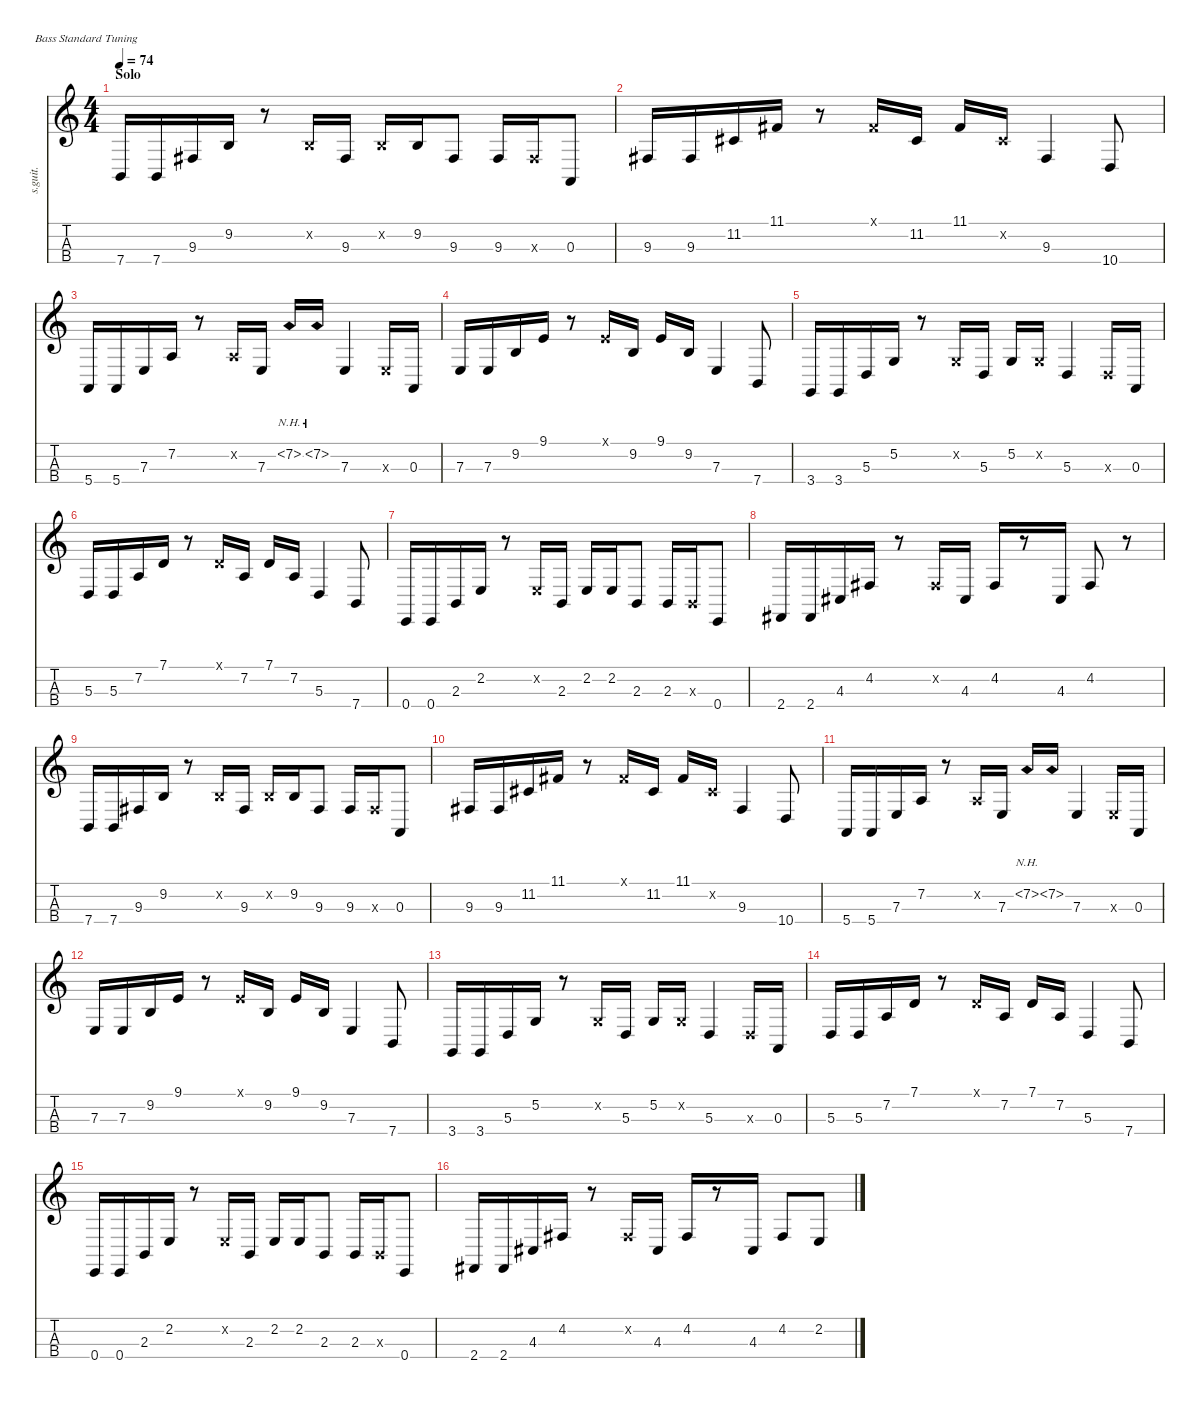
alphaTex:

\defaultSystemsLayout 4
\hideDynamics
\bracketExtendMode nobrackets
\track ("Randy Meisner - Bass" "s.guit.") {instrument electricbassfinger}
\staff {score tabs}
\tuning (G2 D2 A1 E1)
\ts (4 4)
\section ("" "Solo")
\tempo 74
\clef g2
\ks c
7.4.16{lyrics (0 "") lyrics (1 "") lyrics (2 "") lyrics (3 "") lyrics (4 "") dy f} 7.4.16{lyrics (0 "") lyrics (1 "") lyrics (2 "") lyrics (3 "") lyrics (4 "")} 9.3{acc #}.16{lyrics (0 "") lyrics (1 "") lyrics (2 "") lyrics (3 "") lyrics (4 "")} 9.2.16{lyrics (0 "") lyrics (1 "") lyrics (2 "") lyrics (3 "") lyrics (4 "")} r.8 9.2{x}.16{lyrics (0 "") lyrics (1 "") lyrics (2 "") lyrics (3 "") lyrics (4 "")} 9.3{acc #}.16{lyrics (0 "") lyrics (1 "") lyrics (2 "") lyrics (3 "") lyrics (4 "")} 9.2{x}.16{lyrics (0 "") lyrics (1 "") lyrics (2 "") lyrics (3 "") lyrics (4 "")} 9.2.16{lyrics (0 "") lyrics (1 "") lyrics (2 "") lyrics (3 "") lyrics (4 "")} 9.3{acc #}.8{lyrics (0 "") lyrics (1 "") lyrics (2 "") lyrics (3 "") lyrics (4 "")} 9.3{acc #}.16{lyrics (0 "") lyrics (1 "") lyrics (2 "") lyrics (3 "") lyrics (4 "")} 9.3{x acc #}.16{lyrics (0 "") lyrics (1 "") lyrics (2 "") lyrics (3 "") lyrics (4 "")} 0.3.8{lyrics (0 "") lyrics (1 "") lyrics (2 "") lyrics (3 "") lyrics (4 "")} |
9.3{acc #}.16{lyrics (0 "") lyrics (1 "") lyrics (2 "") lyrics (3 "") lyrics (4 "")} 9.3{acc #}.16{lyrics (0 "") lyrics (1 "") lyrics (2 "") lyrics (3 "") lyrics (4 "")} 11.2{acc #}.16{lyrics (0 "") lyrics (1 "") lyrics (2 "") lyrics (3 "") lyrics (4 "")} 11.1{acc #}.16{lyrics (0 "") lyrics (1 "") lyrics (2 "") lyrics (3 "") lyrics (4 "")} r.8 11.1{x acc #}.16{lyrics (0 "") lyrics (1 "") lyrics (2 "") lyrics (3 "") lyrics (4 "")} 11.2{acc #}.16{lyrics (0 "") lyrics (1 "") lyrics (2 "") lyrics (3 "") lyrics (4 "")} 11.1{acc #}.16{lyrics (0 "") lyrics (1 "") lyrics (2 "") lyrics (3 "") lyrics (4 "")} 11.2{x acc #}.16{lyrics (0 "") lyrics (1 "") lyrics (2 "") lyrics (3 "") lyrics (4 "")} 9.3{acc #}.4{lyrics (0 "") lyrics (1 "") lyrics (2 "") lyrics (3 "") lyrics (4 "")} 10.4.8{lyrics (0 "") lyrics (1 "") lyrics (2 "") lyrics (3 "") lyrics (4 "")} |
5.4.16{lyrics (0 "") lyrics (1 "") lyrics (2 "") lyrics (3 "") lyrics (4 "")} 5.4.16{lyrics (0 "") lyrics (1 "") lyrics (2 "") lyrics (3 "") lyrics (4 "")} 7.3.16{lyrics (0 "") lyrics (1 "") lyrics (2 "") lyrics (3 "") lyrics (4 "")} 7.2.16{lyrics (0 "") lyrics (1 "") lyrics (2 "") lyrics (3 "") lyrics (4 "")} r.8 7.2{x}.16{lyrics (0 "") lyrics (1 "") lyrics (2 "") lyrics (3 "") lyrics (4 "")} 7.3.16{lyrics (0 "") lyrics (1 "") lyrics (2 "") lyrics (3 "") lyrics (4 "")} 7.2{nh}.16{lyrics (0 "") lyrics (1 "") lyrics (2 "") lyrics (3 "") lyrics (4 "")} 7.2{nh}.16{lyrics (0 "") lyrics (1 "") lyrics (2 "") lyrics (3 "") lyrics (4 "")} 7.3.4{lyrics (0 "") lyrics (1 "") lyrics (2 "") lyrics (3 "") lyrics (4 "")} 7.3{x}.16{lyrics (0 "") lyrics (1 "") lyrics (2 "") lyrics (3 "") lyrics (4 "")} 0.3.16{lyrics (0 "") lyrics (1 "") lyrics (2 "") lyrics (3 "") lyrics (4 "")} |
7.3.16{lyrics (0 "") lyrics (1 "") lyrics (2 "") lyrics (3 "") lyrics (4 "")} 7.3.16{lyrics (0 "") lyrics (1 "") lyrics (2 "") lyrics (3 "") lyrics (4 "")} 9.2.16{lyrics (0 "") lyrics (1 "") lyrics (2 "") lyrics (3 "") lyrics (4 "")} 9.1.16{lyrics (0 "") lyrics (1 "") lyrics (2 "") lyrics (3 "") lyrics (4 "")} r.8 9.1{x}.16{lyrics (0 "") lyrics (1 "") lyrics (2 "") lyrics (3 "") lyrics (4 "")} 9.2.16{lyrics (0 "") lyrics (1 "") lyrics (2 "") lyrics (3 "") lyrics (4 "")} 9.1.16{lyrics (0 "") lyrics (1 "") lyrics (2 "") lyrics (3 "") lyrics (4 "")} 9.2.16{lyrics (0 "") lyrics (1 "") lyrics (2 "") lyrics (3 "") lyrics (4 "")} 7.3.4{lyrics (0 "") lyrics (1 "") lyrics (2 "") lyrics (3 "") lyrics (4 "")} 7.4.8{lyrics (0 "") lyrics (1 "") lyrics (2 "") lyrics (3 "") lyrics (4 "")} |
3.4.16{lyrics (0 "") lyrics (1 "") lyrics (2 "") lyrics (3 "") lyrics (4 "")} 3.4.16{lyrics (0 "") lyrics (1 "") lyrics (2 "") lyrics (3 "") lyrics (4 "")} 5.3.16{lyrics (0 "") lyrics (1 "") lyrics (2 "") lyrics (3 "") lyrics (4 "")} 5.2.16{lyrics (0 "") lyrics (1 "") lyrics (2 "") lyrics (3 "") lyrics (4 "")} r.8 5.2{x}.16{lyrics (0 "") lyrics (1 "") lyrics (2 "") lyrics (3 "") lyrics (4 "")} 5.3.16{lyrics (0 "") lyrics (1 "") lyrics (2 "") lyrics (3 "") lyrics (4 "")} 5.2.16{lyrics (0 "") lyrics (1 "") lyrics (2 "") lyrics (3 "") lyrics (4 "")} 5.2{x}.16{lyrics (0 "") lyrics (1 "") lyrics (2 "") lyrics (3 "") lyrics (4 "")} 5.3.4{lyrics (0 "") lyrics (1 "") lyrics (2 "") lyrics (3 "") lyrics (4 "")} 5.3{x}.16{lyrics (0 "") lyrics (1 "") lyrics (2 "") lyrics (3 "") lyrics (4 "")} 0.3.16{lyrics (0 "") lyrics (1 "") lyrics (2 "") lyrics (3 "") lyrics (4 "")} |
5.3.16{lyrics (0 "") lyrics (1 "") lyrics (2 "") lyrics (3 "") lyrics (4 "")} 5.3.16{lyrics (0 "") lyrics (1 "") lyrics (2 "") lyrics (3 "") lyrics (4 "")} 7.2.16{lyrics (0 "") lyrics (1 "") lyrics (2 "") lyrics (3 "") lyrics (4 "")} 7.1.16{lyrics (0 "") lyrics (1 "") lyrics (2 "") lyrics (3 "") lyrics (4 "")} r.8 7.1{x}.16{lyrics (0 "") lyrics (1 "") lyrics (2 "") lyrics (3 "") lyrics (4 "")} 7.2.16{lyrics (0 "") lyrics (1 "") lyrics (2 "") lyrics (3 "") lyrics (4 "")} 7.1.16{lyrics (0 "") lyrics (1 "") lyrics (2 "") lyrics (3 "") lyrics (4 "")} 7.2.16{lyrics (0 "") lyrics (1 "") lyrics (2 "") lyrics (3 "") lyrics (4 "")} 5.3.4{lyrics (0 "") lyrics (1 "") lyrics (2 "") lyrics (3 "") lyrics (4 "")} 7.4.8{lyrics (0 "") lyrics (1 "") lyrics (2 "") lyrics (3 "") lyrics (4 "")} |
0.4.16{lyrics (0 "") lyrics (1 "") lyrics (2 "") lyrics (3 "") lyrics (4 "")} 0.4.16{lyrics (0 "") lyrics (1 "") lyrics (2 "") lyrics (3 "") lyrics (4 "")} 2.3.16{lyrics (0 "") lyrics (1 "") lyrics (2 "") lyrics (3 "") lyrics (4 "")} 2.2.16{lyrics (0 "") lyrics (1 "") lyrics (2 "") lyrics (3 "") lyrics (4 "")} r.8 2.2{x}.16{lyrics (0 "") lyrics (1 "") lyrics (2 "") lyrics (3 "") lyrics (4 "")} 2.3.16{lyrics (0 "") lyrics (1 "") lyrics (2 "") lyrics (3 "") lyrics (4 "")} 2.2.16{lyrics (0 "") lyrics (1 "") lyrics (2 "") lyrics (3 "") lyrics (4 "")} 2.2.16{lyrics (0 "") lyrics (1 "") lyrics (2 "") lyrics (3 "") lyrics (4 "")} 2.3.8{lyrics (0 "") lyrics (1 "") lyrics (2 "") lyrics (3 "") lyrics (4 "")} 2.3.16{lyrics (0 "") lyrics (1 "") lyrics (2 "") lyrics (3 "") lyrics (4 "")} 2.3{x}.16{lyrics (0 "") lyrics (1 "") lyrics (2 "") lyrics (3 "") lyrics (4 "")} 0.4.8{lyrics (0 "") lyrics (1 "") lyrics (2 "") lyrics (3 "") lyrics (4 "")} |
2.4{acc #}.16{lyrics (0 "") lyrics (1 "") lyrics (2 "") lyrics (3 "") lyrics (4 "")} 2.4{acc #}.16{lyrics (0 "") lyrics (1 "") lyrics (2 "") lyrics (3 "") lyrics (4 "")} 4.3{acc #}.16{lyrics (0 "") lyrics (1 "") lyrics (2 "") lyrics (3 "") lyrics (4 "")} 4.2{acc #}.16{lyrics (0 "") lyrics (1 "") lyrics (2 "") lyrics (3 "") lyrics (4 "")} r.8 4.2{x acc #}.16{lyrics (0 "") lyrics (1 "") lyrics (2 "") lyrics (3 "") lyrics (4 "")} 4.3{acc #}.16{lyrics (0 "") lyrics (1 "") lyrics (2 "") lyrics (3 "") lyrics (4 "")} 4.2{acc #}.16{lyrics (0 "") lyrics (1 "") lyrics (2 "") lyrics (3 "") lyrics (4 "")} r.8 4.3{acc #}.16{lyrics (0 "") lyrics (1 "") lyrics (2 "") lyrics (3 "") lyrics (4 "")} 4.2{acc #}.8{lyrics (0 "") lyrics (1 "") lyrics (2 "") lyrics (3 "") lyrics (4 "")} r.8 |
7.4.16{lyrics (0 "") lyrics (1 "") lyrics (2 "") lyrics (3 "") lyrics (4 "")} 7.4.16{lyrics (0 "") lyrics (1 "") lyrics (2 "") lyrics (3 "") lyrics (4 "")} 9.3{acc #}.16{lyrics (0 "") lyrics (1 "") lyrics (2 "") lyrics (3 "") lyrics (4 "")} 9.2.16{lyrics (0 "") lyrics (1 "") lyrics (2 "") lyrics (3 "") lyrics (4 "")} r.8 9.2{x}.16{lyrics (0 "") lyrics (1 "") lyrics (2 "") lyrics (3 "") lyrics (4 "")} 9.3{acc #}.16{lyrics (0 "") lyrics (1 "") lyrics (2 "") lyrics (3 "") lyrics (4 "")} 9.2{x}.16{lyrics (0 "") lyrics (1 "") lyrics (2 "") lyrics (3 "") lyrics (4 "")} 9.2.16{lyrics (0 "") lyrics (1 "") lyrics (2 "") lyrics (3 "") lyrics (4 "")} 9.3{acc #}.8{lyrics (0 "") lyrics (1 "") lyrics (2 "") lyrics (3 "") lyrics (4 "")} 9.3{acc #}.16{lyrics (0 "") lyrics (1 "") lyrics (2 "") lyrics (3 "") lyrics (4 "")} 9.3{x acc #}.16{lyrics (0 "") lyrics (1 "") lyrics (2 "") lyrics (3 "") lyrics (4 "")} 0.3.8{lyrics (0 "") lyrics (1 "") lyrics (2 "") lyrics (3 "") lyrics (4 "")} |
9.3{acc #}.16{lyrics (0 "") lyrics (1 "") lyrics (2 "") lyrics (3 "") lyrics (4 "")} 9.3{acc #}.16{lyrics (0 "") lyrics (1 "") lyrics (2 "") lyrics (3 "") lyrics (4 "")} 11.2{acc #}.16{lyrics (0 "") lyrics (1 "") lyrics (2 "") lyrics (3 "") lyrics (4 "")} 11.1{acc #}.16{lyrics (0 "") lyrics (1 "") lyrics (2 "") lyrics (3 "") lyrics (4 "")} r.8 11.1{x acc #}.16{lyrics (0 "") lyrics (1 "") lyrics (2 "") lyrics (3 "") lyrics (4 "")} 11.2{acc #}.16{lyrics (0 "") lyrics (1 "") lyrics (2 "") lyrics (3 "") lyrics (4 "")} 11.1{acc #}.16{lyrics (0 "") lyrics (1 "") lyrics (2 "") lyrics (3 "") lyrics (4 "")} 11.2{x acc #}.16{lyrics (0 "") lyrics (1 "") lyrics (2 "") lyrics (3 "") lyrics (4 "")} 9.3{acc #}.4{lyrics (0 "") lyrics (1 "") lyrics (2 "") lyrics (3 "") lyrics (4 "")} 10.4.8{lyrics (0 "") lyrics (1 "") lyrics (2 "") lyrics (3 "") lyrics (4 "")} |
5.4.16{lyrics (0 "") lyrics (1 "") lyrics (2 "") lyrics (3 "") lyrics (4 "")} 5.4.16{lyrics (0 "") lyrics (1 "") lyrics (2 "") lyrics (3 "") lyrics (4 "")} 7.3.16{lyrics (0 "") lyrics (1 "") lyrics (2 "") lyrics (3 "") lyrics (4 "")} 7.2.16{lyrics (0 "") lyrics (1 "") lyrics (2 "") lyrics (3 "") lyrics (4 "")} r.8 7.2{x}.16{lyrics (0 "") lyrics (1 "") lyrics (2 "") lyrics (3 "") lyrics (4 "")} 7.3.16{lyrics (0 "") lyrics (1 "") lyrics (2 "") lyrics (3 "") lyrics (4 "")} 7.2{nh}.16{lyrics (0 "") lyrics (1 "") lyrics (2 "") lyrics (3 "") lyrics (4 "")} 7.2{nh}.16{lyrics (0 "") lyrics (1 "") lyrics (2 "") lyrics (3 "") lyrics (4 "")} 7.3.4{lyrics (0 "") lyrics (1 "") lyrics (2 "") lyrics (3 "") lyrics (4 "")} 7.3{x}.16{lyrics (0 "") lyrics (1 "") lyrics (2 "") lyrics (3 "") lyrics (4 "")} 0.3.16{lyrics (0 "") lyrics (1 "") lyrics (2 "") lyrics (3 "") lyrics (4 "")} |
7.3.16{lyrics (0 "") lyrics (1 "") lyrics (2 "") lyrics (3 "") lyrics (4 "")} 7.3.16{lyrics (0 "") lyrics (1 "") lyrics (2 "") lyrics (3 "") lyrics (4 "")} 9.2.16{lyrics (0 "") lyrics (1 "") lyrics (2 "") lyrics (3 "") lyrics (4 "")} 9.1.16{lyrics (0 "") lyrics (1 "") lyrics (2 "") lyrics (3 "") lyrics (4 "")} r.8 9.1{x}.16{lyrics (0 "") lyrics (1 "") lyrics (2 "") lyrics (3 "") lyrics (4 "")} 9.2.16{lyrics (0 "") lyrics (1 "") lyrics (2 "") lyrics (3 "") lyrics (4 "")} 9.1.16{lyrics (0 "") lyrics (1 "") lyrics (2 "") lyrics (3 "") lyrics (4 "")} 9.2.16{lyrics (0 "") lyrics (1 "") lyrics (2 "") lyrics (3 "") lyrics (4 "")} 7.3.4{lyrics (0 "") lyrics (1 "") lyrics (2 "") lyrics (3 "") lyrics (4 "")} 7.4.8{lyrics (0 "") lyrics (1 "") lyrics (2 "") lyrics (3 "") lyrics (4 "")} |
3.4.16{lyrics (0 "") lyrics (1 "") lyrics (2 "") lyrics (3 "") lyrics (4 "")} 3.4.16{lyrics (0 "") lyrics (1 "") lyrics (2 "") lyrics (3 "") lyrics (4 "")} 5.3.16{lyrics (0 "") lyrics (1 "") lyrics (2 "") lyrics (3 "") lyrics (4 "")} 5.2.16{lyrics (0 "") lyrics (1 "") lyrics (2 "") lyrics (3 "") lyrics (4 "")} r.8 5.2{x}.16{lyrics (0 "") lyrics (1 "") lyrics (2 "") lyrics (3 "") lyrics (4 "")} 5.3.16{lyrics (0 "") lyrics (1 "") lyrics (2 "") lyrics (3 "") lyrics (4 "")} 5.2.16{lyrics (0 "") lyrics (1 "") lyrics (2 "") lyrics (3 "") lyrics (4 "")} 5.2{x}.16{lyrics (0 "") lyrics (1 "") lyrics (2 "") lyrics (3 "") lyrics (4 "")} 5.3.4{lyrics (0 "") lyrics (1 "") lyrics (2 "") lyrics (3 "") lyrics (4 "")} 5.3{x}.16{lyrics (0 "") lyrics (1 "") lyrics (2 "") lyrics (3 "") lyrics (4 "")} 0.3.16{lyrics (0 "") lyrics (1 "") lyrics (2 "") lyrics (3 "") lyrics (4 "")} |
5.3.16{lyrics (0 "") lyrics (1 "") lyrics (2 "") lyrics (3 "") lyrics (4 "")} 5.3.16{lyrics (0 "") lyrics (1 "") lyrics (2 "") lyrics (3 "") lyrics (4 "")} 7.2.16{lyrics (0 "") lyrics (1 "") lyrics (2 "") lyrics (3 "") lyrics (4 "")} 7.1.16{lyrics (0 "") lyrics (1 "") lyrics (2 "") lyrics (3 "") lyrics (4 "")} r.8 7.1{x}.16{lyrics (0 "") lyrics (1 "") lyrics (2 "") lyrics (3 "") lyrics (4 "")} 7.2.16{lyrics (0 "") lyrics (1 "") lyrics (2 "") lyrics (3 "") lyrics (4 "")} 7.1.16{lyrics (0 "") lyrics (1 "") lyrics (2 "") lyrics (3 "") lyrics (4 "")} 7.2.16{lyrics (0 "") lyrics (1 "") lyrics (2 "") lyrics (3 "") lyrics (4 "")} 5.3.4{lyrics (0 "") lyrics (1 "") lyrics (2 "") lyrics (3 "") lyrics (4 "")} 7.4.8{lyrics (0 "") lyrics (1 "") lyrics (2 "") lyrics (3 "") lyrics (4 "")} |
0.4.16{lyrics (0 "") lyrics (1 "") lyrics (2 "") lyrics (3 "") lyrics (4 "")} 0.4.16{lyrics (0 "") lyrics (1 "") lyrics (2 "") lyrics (3 "") lyrics (4 "")} 2.3.16{lyrics (0 "") lyrics (1 "") lyrics (2 "") lyrics (3 "") lyrics (4 "")} 2.2.16{lyrics (0 "") lyrics (1 "") lyrics (2 "") lyrics (3 "") lyrics (4 "")} r.8 2.2{x}.16{lyrics (0 "") lyrics (1 "") lyrics (2 "") lyrics (3 "") lyrics (4 "")} 2.3.16{lyrics (0 "") lyrics (1 "") lyrics (2 "") lyrics (3 "") lyrics (4 "")} 2.2.16{lyrics (0 "") lyrics (1 "") lyrics (2 "") lyrics (3 "") lyrics (4 "")} 2.2.16{lyrics (0 "") lyrics (1 "") lyrics (2 "") lyrics (3 "") lyrics (4 "")} 2.3.8{lyrics (0 "") lyrics (1 "") lyrics (2 "") lyrics (3 "") lyrics (4 "")} 2.3.16{lyrics (0 "") lyrics (1 "") lyrics (2 "") lyrics (3 "") lyrics (4 "")} 2.3{x}.16{lyrics (0 "") lyrics (1 "") lyrics (2 "") lyrics (3 "") lyrics (4 "")} 0.4.8{lyrics (0 "") lyrics (1 "") lyrics (2 "") lyrics (3 "") lyrics (4 "")} |
2.4{acc #}.16{lyrics (0 "") lyrics (1 "") lyrics (2 "") lyrics (3 "") lyrics (4 "")} 2.4{acc #}.16{lyrics (0 "") lyrics (1 "") lyrics (2 "") lyrics (3 "") lyrics (4 "")} 4.3{acc #}.16{lyrics (0 "") lyrics (1 "") lyrics (2 "") lyrics (3 "") lyrics (4 "")} 4.2{acc #}.16{lyrics (0 "") lyrics (1 "") lyrics (2 "") lyrics (3 "") lyrics (4 "")} r.8 4.2{x acc #}.16{lyrics (0 "") lyrics (1 "") lyrics (2 "") lyrics (3 "") lyrics (4 "")} 4.3{acc #}.16{lyrics (0 "") lyrics (1 "") lyrics (2 "") lyrics (3 "") lyrics (4 "")} 4.2{acc #}.16{lyrics (0 "") lyrics (1 "") lyrics (2 "") lyrics (3 "") lyrics (4 "")} r.8 4.3{acc #}.16{lyrics (0 "") lyrics (1 "") lyrics (2 "") lyrics (3 "") lyrics (4 "")} 4.2{acc #}.8{lyrics (0 "") lyrics (1 "") lyrics (2 "") lyrics (3 "") lyrics (4 "")} 2.2.8{lyrics (0 "") lyrics (1 "") lyrics (2 "") lyrics (3 "") lyrics (4 "")}
